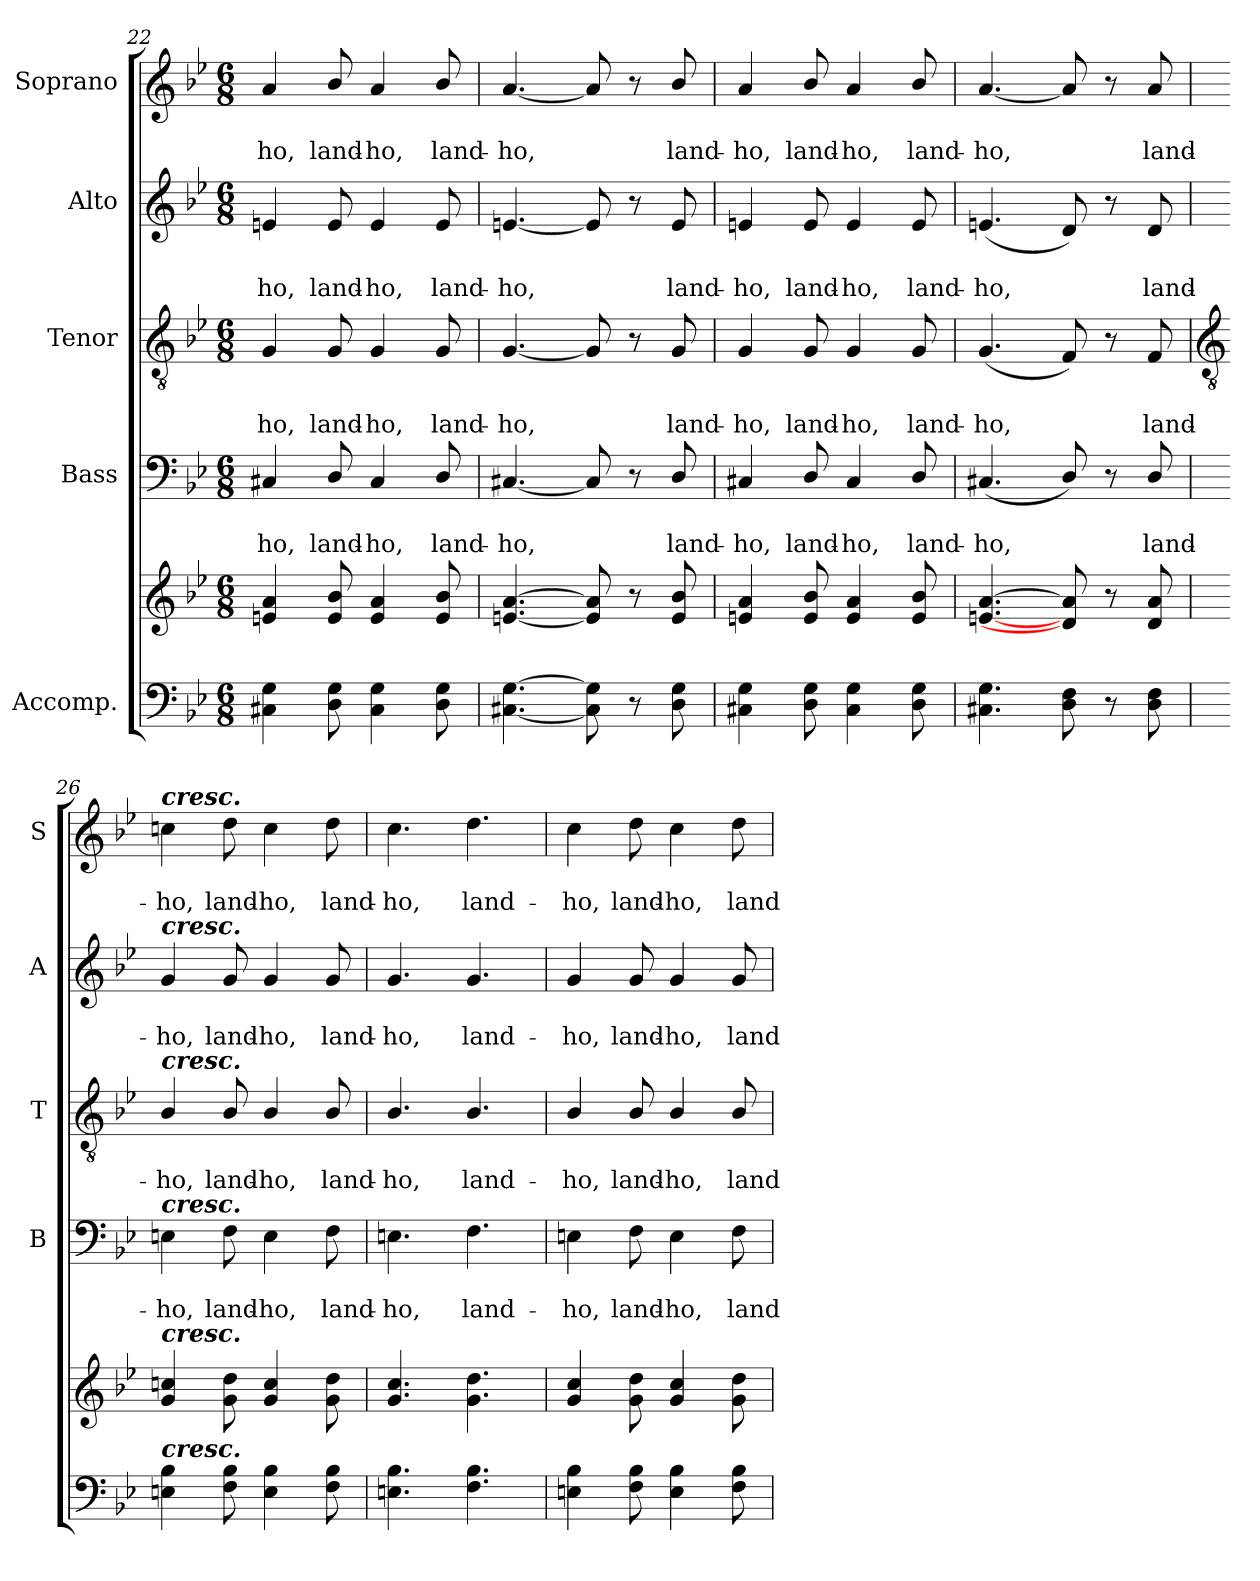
**kern	**kern	**kern	**text	**text	**kern	**text	**text	**kern	**text	**text	**kern	**text	**text
*part5	*part5	*part4	*part4	*part4	*part3	*part3	*part3	*part2	*part2	*part2	*part1	*part1	*part1
*staff6	*staff5	*staff4	*staff4	*staff4	*staff3	*staff3	*staff3	*staff2	*staff2	*staff2	*staff1	*staff1	*staff1
*I"Accomp.	*	*I"Bass	*	*	*I"Tenor	*	*	*I"Alto	*	*	*I"Soprano	*	*
*	*	*I'B	*	*	*I'T	*	*	*I'A	*	*	*I'S	*	*
*clefF4	*clefG2	*clefF4	*	*	*clefGv2	*	*	*clefG2	*	*	*clefG2	*	*
*k[b-e-]	*k[b-e-]	*k[b-e-]	*	*	*k[b-e-]	*	*	*k[b-e-]	*	*	*k[b-e-]	*	*
*B-:	*B-:	*B-:	*	*	*B-:	*	*	*B-:	*	*	*B-:	*	*
*M6/8	*M6/8	*M6/8	*	*	*M6/8	*	*	*M6/8	*	*	*M6/8	*	*
=22	=22	=22	=22	=22	=22	=22	=22	=22	=22	=22	=22	=22	=22
!	!	!	!	!LO:LY:b	!	!	!LO:LY:b	!	!	!LO:LY:b	!	!	!LO:LY:b
4C#X 4G	4en 4a	4C#X	.	-ho,	4G	.	-ho,	4en	.	-ho,	4a	.	-ho,
!	!	!	!	!LO:LY:b	!	!	!LO:LY:b	!	!	!LO:LY:b	!	!	!LO:LY:b
8D 8G	8e/ 8b-/	8D/	.	land-	8G/	.	land-	8e/	.	land-	8b-/	.	land-
!	!	!	!	!LO:LY:b	!	!	!LO:LY:b	!	!	!LO:LY:b	!	!	!LO:LY:b
4C# 4G	4e 4a	4C#	.	-ho,	4G	.	-ho,	4e	.	-ho,	4a	.	-ho,
!	!	!	!	!LO:LY:b	!	!	!LO:LY:b	!	!	!LO:LY:b	!	!	!LO:LY:b
8D 8G	8e/ 8b-/	8D/	.	land-	8G/	.	land-	8e/	.	land-	8b-/	.	land-
=23	=23	=23	=23	=23	=23	=23	=23	=23	=23	=23	=23	=23	=23
!	!	!	!	!LO:LY:b	!	!	!LO:LY:b	!	!	!LO:LY:b	!	!	!LO:LY:b
[4.C#X [4.G	[4.en [4.a	[4.C#X	.	-ho,	[4.G	.	-ho,	[4.en	.	-ho,	[4.a	.	-ho,
8C#] 8G]	8e] 8a]	8C#]	.	.	8G]	.	.	8e]	.	.	8a]	.	.
8r	8r	8r	.	.	8r	.	.	8r	.	.	8r	.	.
!	!	!	!	!LO:LY:b	!	!	!LO:LY:b	!	!	!LO:LY:b	!	!	!LO:LY:b
8D 8G	8e/ 8b-/	8D/	.	land-	8G/	.	land-	8e/	.	land-	8b-/	.	land-
=24	=24	=24	=24	=24	=24	=24	=24	=24	=24	=24	=24	=24	=24
!	!	!	!	!LO:LY:b	!	!	!LO:LY:b	!	!	!LO:LY:b	!	!	!LO:LY:b
4C#X 4G	4en 4a	4C#X	.	-ho,	4G	.	-ho,	4en	.	-ho,	4a	.	-ho,
!	!	!	!	!LO:LY:b	!	!	!LO:LY:b	!	!	!LO:LY:b	!	!	!LO:LY:b
8D 8G	8e/ 8b-/	8D/	.	land-	8G/	.	land-	8e/	.	land-	8b-/	.	land-
!	!	!	!	!LO:LY:b	!	!	!LO:LY:b	!	!	!LO:LY:b	!	!	!LO:LY:b
4C# 4G	4e 4a	4C#	.	-ho,	4G	.	-ho,	4e	.	-ho,	4a	.	-ho,
!	!	!	!	!LO:LY:b	!	!	!LO:LY:b	!	!	!LO:LY:b	!	!	!LO:LY:b
8D 8G	8e/ 8b-/	8D/	.	land-	8G/	.	land-	8e/	.	land-	8b-/	.	land-
=25	=25	=25	=25	=25	=25	=25	=25	=25	=25	=25	=25	=25	=25
!	!	!	!	!LO:LY:b	!	!	!LO:LY:b	!	!	!LO:LY:b	!	!	!LO:LY:b
4.C#X 4.G	[4.en [4.a	(<4.C#X	.	-ho,	(<4.G	.	-ho,	(<4.en	.	-ho,	[4.a	.	-ho,
8D 8F	8d] 8a]	8D/)	.	.	8F)	.	.	8d)	.	.	8a]	.	.
8r	8r	8r	.	.	8r	.	.	8r	.	.	8r	.	.
!	!	!	!	!LO:LY:b	!	!	!LO:LY:b	!	!	!LO:LY:b	!	!	!LO:LY:b
8D 8F	8d 8a	8D/	.	land-	8F	.	land-	8d	.	land-	8a	.	land-
!!LO:LB:g=z
=26	=26	=26	=26	=26	=26	=26	=26	=26	=26	=26	=26	=26	=26
*	*	*	*	*	*clefGv2	*	*	*	*	*	*	*	*
!	!	!	!	!	!	!	!	!	!	!	!LO:TX:a:Bi:t=cresc.	!	!
!	!	!	!	!	!	!	!	!LO:TX:a:Bi:t=cresc.	!	!	!	!	!
!	!	!	!	!	!LO:TX:a:Bi:t=cresc.	!	!	!	!	!	!	!	!
!	!	!LO:TX:a:Bi:t=cresc.	!	!	!	!	!	!	!	!	!	!	!
!	!LO:TX:a:Bi:t=cresc.	!	!	!	!	!	!	!	!	!	!	!	!
!LO:TX:a:Bi:t=cresc.	!	!	!	!	!	!	!	!	!	!	!	!	!
!	!	!	!	!LO:LY:b	!	!	!LO:LY:b	!	!	!LO:LY:b	!	!	!LO:LY:b
4En 4B-	4g 4ccn	4En	.	-ho,	4B-/	.	-ho,	4g	.	-ho,	4ccn	.	-ho,
!	!	!	!	!LO:LY:b	!	!	!LO:LY:b	!	!	!LO:LY:b	!	!	!LO:LY:b
8F 8B-	8g 8dd	8F	.	land-	8B-/	.	land-	8g	.	land-	8dd	.	land-
!	!	!	!	!LO:LY:b	!	!	!LO:LY:b	!	!	!LO:LY:b	!	!	!LO:LY:b
4E 4B-	4g 4cc	4E	.	-ho,	4B-/	.	-ho,	4g	.	-ho,	4cc	.	-ho,
!	!	!	!	!LO:LY:b	!	!	!LO:LY:b	!	!	!LO:LY:b	!	!	!LO:LY:b
8F 8B-	8g 8dd	8F	.	land-	8B-/	.	land-	8g	.	land-	8dd	.	land-
=27	=27	=27	=27	=27	=27	=27	=27	=27	=27	=27	=27	=27	=27
!	!	!	!	!LO:LY:b	!	!	!LO:LY:b	!	!	!LO:LY:b	!	!	!LO:LY:b
4.En 4.B-	4.g 4.cc	4.En	.	-ho,	4.B-/	.	-ho,	4.g	.	-ho,	4.cc	.	-ho,
!	!	!	!	!LO:LY:b	!	!	!LO:LY:b	!	!	!LO:LY:b	!	!	!LO:LY:b
4.F 4.B-	4.g 4.dd	4.F	.	land-	4.B-/	.	land-	4.g	.	land-	4.dd	.	land-
=28	=28	=28	=28	=28	=28	=28	=28	=28	=28	=28	=28	=28	=28
!	!	!	!	!LO:LY:b	!	!	!LO:LY:b	!	!	!LO:LY:b	!	!	!LO:LY:b
4En 4B-	4g 4cc	4En	.	-ho,	4B-/	.	-ho,	4g	.	-ho,	4cc	.	-ho,
!	!	!	!	!LO:LY:b	!	!	!LO:LY:b	!	!	!LO:LY:b	!	!	!LO:LY:b
8F 8B-	8g 8dd	8F	.	land-	8B-/	.	land-	8g	.	land-	8dd	.	land-
!	!	!	!	!LO:LY:b	!	!	!LO:LY:b	!	!	!LO:LY:b	!	!	!LO:LY:b
4E 4B-	4g 4cc	4E	.	-ho,	4B-/	.	-ho,	4g	.	-ho,	4cc	.	-ho,
!	!	!	!	!LO:LY:b	!	!	!LO:LY:b	!	!	!LO:LY:b	!	!	!LO:LY:b
8F 8B-	8g 8dd	8F	.	land-	8B-/	.	land-	8g	.	land-	8dd	.	land-
=	=	=	=	=	=	=	=	=	=	=	=	=	=
*-	*-	*-	*-	*-	*-	*-	*-	*-	*-	*-	*-	*-	*-
